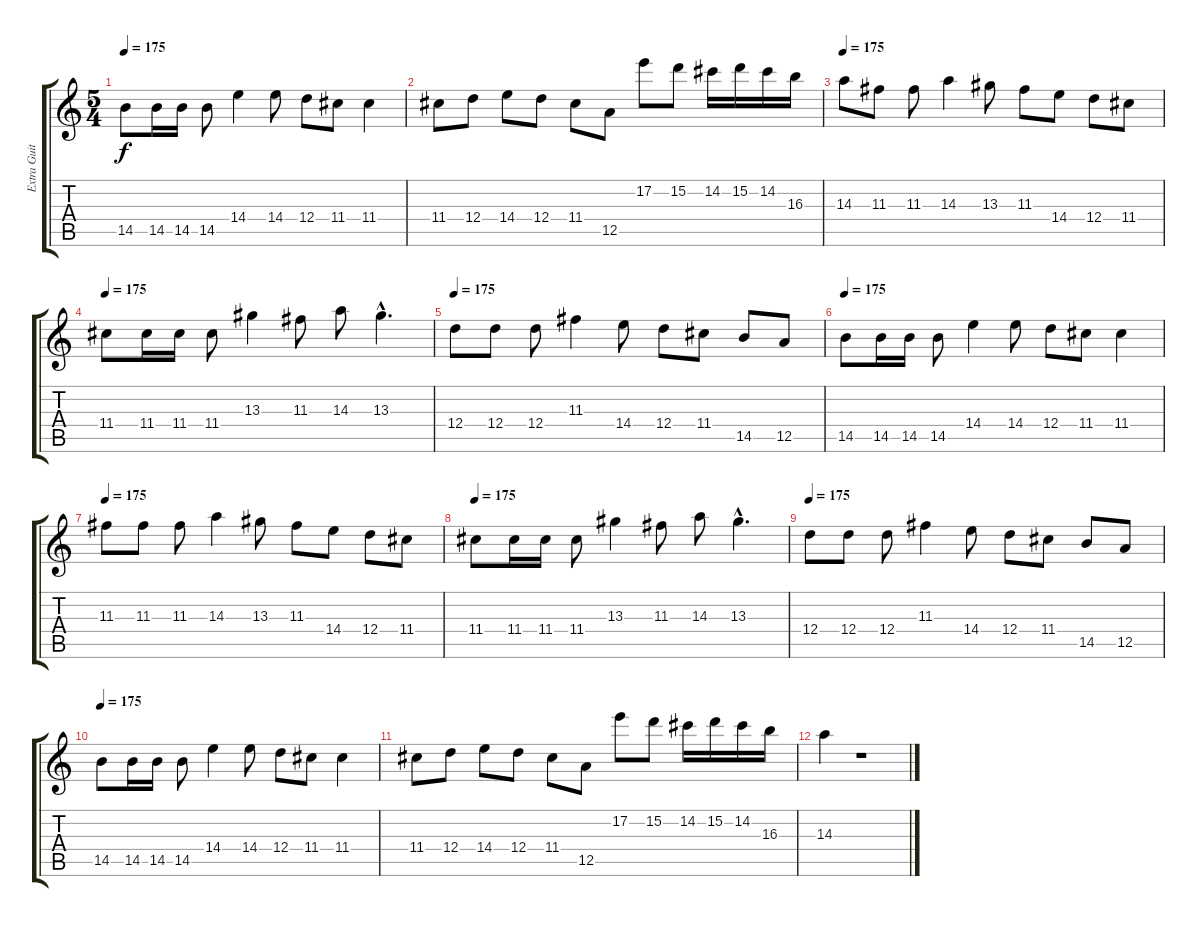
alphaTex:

\track ("Extra Guitar" "Extra Guit") {instrument overdrivenguitar}
\staff {score tabs}
\tuning (E4 B3 G3 D3 A2 E2) {hide}
\ts (5 4)
\tempo 175
\clef g2
\ks c
14.5.8{dy f} 14.5.16 14.5.16 14.5.8 14.4.4 14.4.8 12.4.8 11.4.8 11.4.4 |
11.4.8 12.4.8 14.4.8 12.4.8 11.4.8 12.5.8 17.2.8 15.2.8 14.2.16 15.2.16 14.2.16 16.3.16 |
\tempo 175
14.3.8 11.3.8 11.3.8 14.3.4 13.3.8 11.3.8 14.4.8 12.4.8 11.4.8 |
\tempo 175
11.4.8 11.4.16 11.4.16 11.4.8 13.3.4 11.3.8 14.3.8 13.3{hac}.4{d} |
\tempo 175
12.4.8 12.4.8 12.4.8 11.3.4 14.4.8 12.4.8 11.4.8 14.5.8 12.5.8 |
\tempo 175
14.5.8 14.5.16 14.5.16 14.5.8 14.4.4 14.4.8 12.4.8 11.4.8 11.4.4 |
\tempo 175
11.3.8 11.3.8 11.3.8 14.3.4 13.3.8 11.3.8 14.4.8 12.4.8 11.4.8 |
\tempo 175
11.4.8 11.4.16 11.4.16 11.4.8 13.3.4 11.3.8 14.3.8 13.3{hac}.4{d} |
\tempo 175
12.4.8 12.4.8 12.4.8 11.3.4 14.4.8 12.4.8 11.4.8 14.5.8 12.5.8 |
\tempo 175
14.5.8 14.5.16 14.5.16 14.5.8 14.4.4 14.4.8 12.4.8 11.4.8 11.4.4 |
11.4.8 12.4.8 14.4.8 12.4.8 11.4.8 12.5.8 17.2.8 15.2.8 14.2.16 15.2.16 14.2.16 16.3.16 |
14.3.4 r.1
